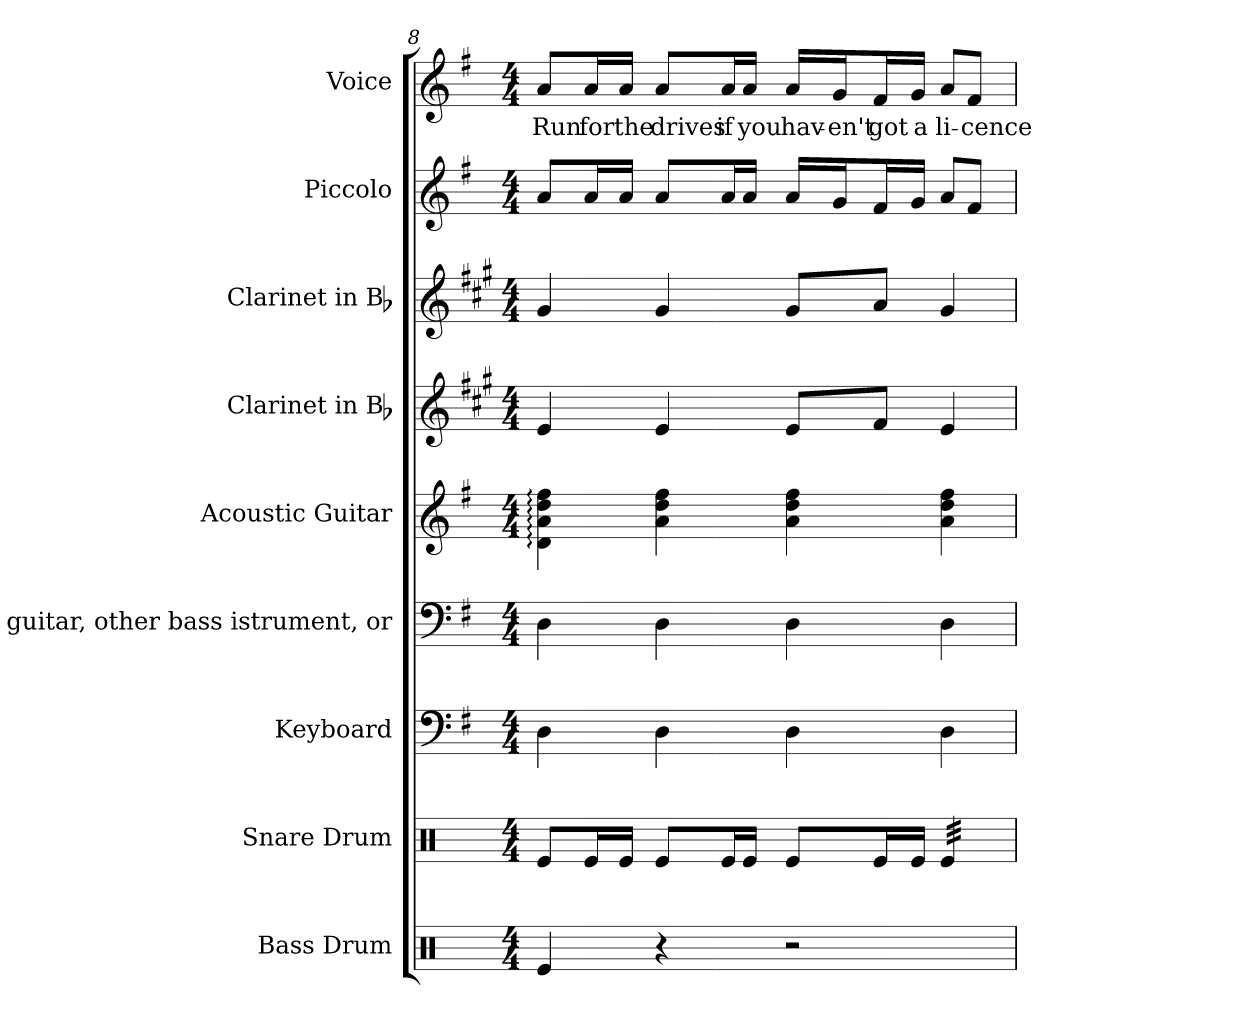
**kern	**kern	**kern	**kern	**kern	**kern	**kern	**kern	**kern	**text
*part9	*part8	*part7	*part6	*part5	*part4	*part3	*part2	*part1	*part1
*staff9	*staff8	*staff7	*staff6	*staff5	*staff4	*staff3	*staff2	*staff1	*staff1
*I"Bass Drum	*I"Snare Drum	*I"Keyboard	*I"Bass guitar, other bass istrument,   or	*I"Acoustic Guitar	*I"Clarinet in Bb	*I"Clarinet in Bb	*I"Piccolo	*I"Voice	*
*I'B. D.	*I'S. D.	*I'Kbd.	*I'Bass	*I'A. Gtr.	*I'Cl.	*I'Cl.	*I'Picc.	*I'Voice	*
*clefX	*clefX	*clefF4	*clefF4	*clefG2	*clefG2	*clefG2	*clefG2	*clefG2	*
*	*	*	*ITrd7c12	*ITrd7c12	*ITrd1c2	*ITrd1c2	*ITrd-7c-12	*	*
*k[]	*k[]	*k[f#]	*k[f#]	*k[f#]	*k[f#]	*k[f#]	*k[f#]	*k[f#]	*
*C:	*C:	*G:	*G:	*G:	*G:	*G:	*G:	*G:	*
*M4/4	*M4/4	*M4/4	*M4/4	*M4/4	*M4/4	*M4/4	*M4/4	*M4/4	*
=8	=8	=8	=8	=8	=8	=8	=8	=8	=8
!	!	!	!	!	!	!	!	!	!LO:LY:b:color=#000000
4Rei/	8Rei/L	4Di\	4DDi\	4Di\: 4Ai: 4di: 4f#i:	4di/	4f#i/	8aai/L	8ai/L	Run
!	!	!	!	!	!	!	!	!	!LO:LY:b:color=#000000
.	16Rei/L	.	.	.	.	.	16aai/L	16ai/L	for
!	!	!	!	!	!	!	!	!	!LO:LY:b:color=#000000
.	16Rei/JJ	.	.	.	.	.	16aai/JJ	16ai/JJ	the
!	!	!	!	!	!	!	!	!	!LO:LY:b:color=#000000
4r	8Rei/L	4Di\	4DDi\	4Ai\ 4di 4f#i	4di/	4f#i/	8aai/L	8ai/L	drives
!	!	!	!	!	!	!	!	!	!LO:LY:b:color=#000000
.	16Rei/L	.	.	.	.	.	16aai/L	16ai/L	if
!	!	!	!	!	!	!	!	!	!LO:LY:b:color=#000000
.	16Rei/JJ	.	.	.	.	.	16aai/JJ	16ai/JJ	you
!	!	!	!	!	!	!	!	!	!LO:LY:b:color=#000000
2r	8Rei/L	4Di\	4DDi\	4Ai\ 4di 4f#i	8di/L	8f#i/L	16aai/LL	16ai/LL	hav-
!	!	!	!	!	!	!	!	!	!LO:LY:b:color=#000000
.	.	.	.	.	.	.	16ggi/J	16gi/J	-en't
!	!	!	!	!	!	!	!	!	!LO:LY:b:color=#000000
.	16Rei/L	.	.	.	8ei/J	8gi/J	16ff#i/L	16f#i/L	got
!	!	!	!	!	!	!	!	!	!LO:LY:b:color=#000000
.	16Rei/JJ	.	.	.	.	.	16ggi/JJ	16gi/JJ	a
!	!	!	!	!	!	!	!	!	!LO:LY:b:color=#000000
*	*tremolo	*	*	*	*	*	*	*	*
.	32Rei/LLL	4Di\	4DDi\	4Ai\ 4di 4f#i	4di/	4f#i/	8aai/L	8ai/L	li-
.	32Rei/	.	.	.	.	.	.	.	.
.	32Rei/	.	.	.	.	.	.	.	.
.	32Rei/	.	.	.	.	.	.	.	.
!	!	!	!	!	!	!	!	!	!LO:LY:b:color=#000000
.	32Rei/	.	.	.	.	.	8ff#i/J	8f#i/J	-cence
.	32Rei/	.	.	.	.	.	.	.	.
.	32Rei/	.	.	.	.	.	.	.	.
.	32Rei/JJJ	.	.	.	.	.	.	.	.
*	*Xtremolo	*	*	*	*	*	*	*	*
=	=	=	=	=	=	=	=	=	=
*-	*-	*-	*-	*-	*-	*-	*-	*-	*-
